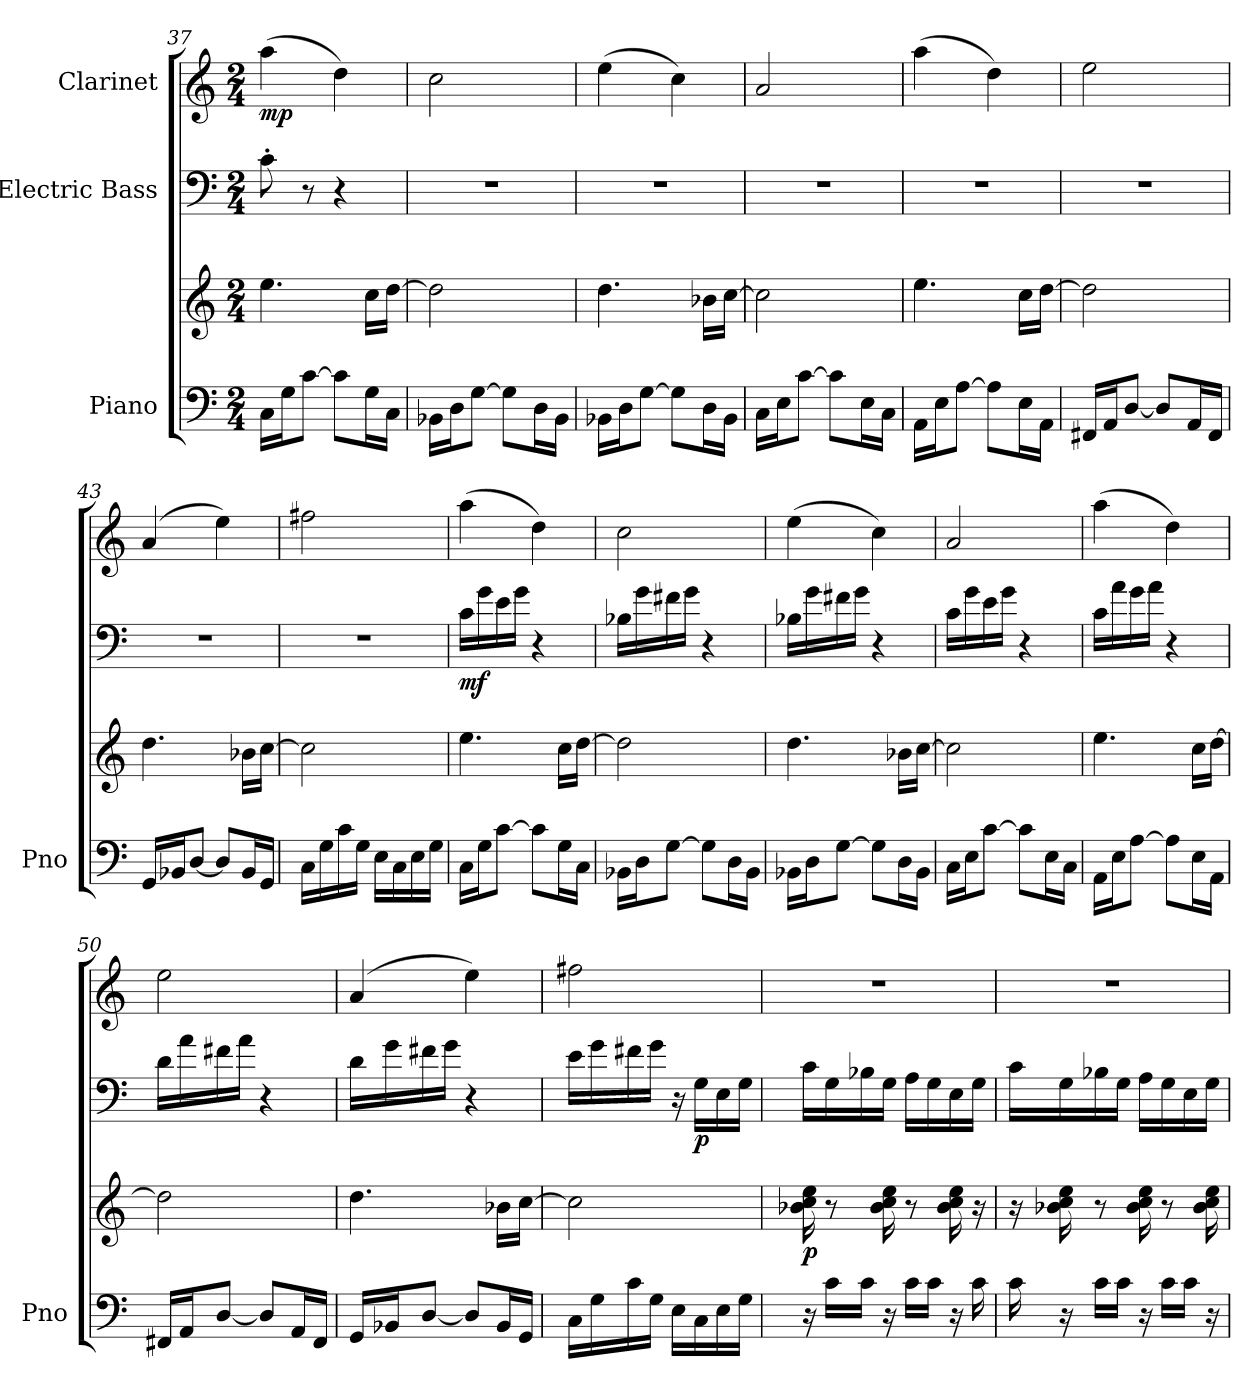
**kern	**kern	**dynam	**kern	**dynam	**kern	**dynam
*part3	*part3	*part3	*part2	*part2	*part1	*part1
*staff4	*staff3	*staff3/4	*staff2	*staff2	*staff1	*staff1
*I"Piano	*	*	*I"Electric Bass	*	*I"Clarinet	*
*I'Pno	*	*	*	*	*	*
*clefF4	*clefG2	*	*clefF4	*	*clefG2	*
*	*	*	*ITrd7c12	*	*ITrd1c2	*
*k[]	*k[]	*	*k[]	*	*k[b-e-]	*
*M2/4	*M2/4	*	*M2/4	*	*M2/4	*
=37	=37	=37	=37	=37	=37	=37
!	!	!	!	!	!	!LO:DY:b
16C\LL	4.ee\	.	8C'\	.	(4gg\	mp
16G\J	.	.	.	.	.	.
[8c\J	.	.	8r	.	.	.
8c\L]	.	.	4r	.	4cc\)	.
16G\L	16cc\LL	.	.	.	.	.
16C\JJ	[16dd\JJ	.	.	.	.	.
!!LO:LB:g=z
=38	=38	=38	=38	=38	=38	=38
16BB-X\LL	2dd\]	.	2r	.	2b-\	.
16D\J	.	.	.	.	.	.
[8G\J	.	.	.	.	.	.
8G\L]	.	.	.	.	.	.
16D\L	.	.	.	.	.	.
16BB-\JJ	.	.	.	.	.	.
=39	=39	=39	=39	=39	=39	=39
16BB-X\LL	4.dd\	.	2r	.	(4dd\	.
16D\J	.	.	.	.	.	.
[8G\J	.	.	.	.	.	.
8G\L]	.	.	.	.	4b-\)	.
16D\L	16b-X\LL	.	.	.	.	.
16BB-\JJ	[16cc\JJ	.	.	.	.	.
=40	=40	=40	=40	=40	=40	=40
16C\LL	2cc\]	.	2r	.	2g/	.
16E\J	.	.	.	.	.	.
[8c\J	.	.	.	.	.	.
8c\L]	.	.	.	.	.	.
16E\L	.	.	.	.	.	.
16C\JJ	.	.	.	.	.	.
=41	=41	=41	=41	=41	=41	=41
16AA\LL	4.ee\	.	2r	.	(4gg\	.
16E\J	.	.	.	.	.	.
[8A\J	.	.	.	.	.	.
8A\L]	.	.	.	.	4cc\)	.
16E\L	16cc\LL	.	.	.	.	.
16AA\JJ	[16dd\JJ	.	.	.	.	.
=42	=42	=42	=42	=42	=42	=42
16FF#X/LL	2dd\]	.	2r	.	2dd\	.
16AA/J	.	.	.	.	.	.
[8D/J	.	.	.	.	.	.
8D/L]	.	.	.	.	.	.
16AA/L	.	.	.	.	.	.
16FF#/JJ	.	.	.	.	.	.
=43	=43	=43	=43	=43	=43	=43
16GG/LL	4.dd\	.	2r	.	(4g/	.
16BB-X/J	.	.	.	.	.	.
[8D/J	.	.	.	.	.	.
8D/L]	.	.	.	.	4dd\)	.
16BB-/L	16b-X\LL	.	.	.	.	.
16GG/JJ	[16cc\JJ	.	.	.	.	.
!!LO:LB:g=z
=44	=44	=44	=44	=44	=44	=44
16C\LL	2cc\]	.	2r	.	2een\	.
16G\	.	.	.	.	.	.
16c\	.	.	.	.	.	.
16G\JJ	.	.	.	.	.	.
16E\LL	.	.	.	.	.	.
16C\	.	.	.	.	.	.
16E\	.	.	.	.	.	.
16G\JJ	.	.	.	.	.	.
=45	=45	=45	=45	=45	=45	=45
!	!	!	!	!LO:DY:b	!	!
16C\LL	4.ee\	.	16C\LL	mf	(4gg\	.
16G\J	.	.	16G\	.	.	.
[8c\J	.	.	16E\	.	.	.
.	.	.	16G\JJ	.	.	.
8c\L]	.	.	4r	.	4cc\)	.
16G\L	16cc\LL	.	.	.	.	.
16C\JJ	[16dd\JJ	.	.	.	.	.
=46	=46	=46	=46	=46	=46	=46
16BB-X\LL	2dd\]	.	16BB-X\LL	.	2b-\	.
16D\J	.	.	16G\	.	.	.
[8G\J	.	.	16F#X\	.	.	.
.	.	.	16G\JJ	.	.	.
8G\L]	.	.	4r	.	.	.
16D\L	.	.	.	.	.	.
16BB-\JJ	.	.	.	.	.	.
=47	=47	=47	=47	=47	=47	=47
16BB-X\LL	4.dd\	.	16BB-X\LL	.	(4dd\	.
16D\J	.	.	16G\	.	.	.
[8G\J	.	.	16F#X\	.	.	.
.	.	.	16G\JJ	.	.	.
8G\L]	.	.	4r	.	4b-\)	.
16D\L	16b-X\LL	.	.	.	.	.
16BB-\JJ	[16cc\JJ	.	.	.	.	.
!!LO:PB:g=z
=48	=48	=48	=48	=48	=48	=48
16C\LL	2cc\]	.	16C\LL	.	2g/	.
16E\J	.	.	16G\	.	.	.
[8c\J	.	.	16E\	.	.	.
.	.	.	16G\JJ	.	.	.
8c\L]	.	.	4r	.	.	.
16E\L	.	.	.	.	.	.
16C\JJ	.	.	.	.	.	.
=49	=49	=49	=49	=49	=49	=49
16AA\LL	4.ee\	.	16C\LL	.	(4gg\	.
16E\J	.	.	16A\	.	.	.
[8A\J	.	.	16G\	.	.	.
.	.	.	16A\JJ	.	.	.
8A\L]	.	.	4r	.	4cc\)	.
16E\L	16cc\LL	.	.	.	.	.
16AA\JJ	[16dd\JJ	.	.	.	.	.
=50	=50	=50	=50	=50	=50	=50
16FF#X/LL	2dd\]	.	16D\LL	.	2dd\	.
16AA/J	.	.	16A\	.	.	.
[8D/J	.	.	16F#X\	.	.	.
.	.	.	16A\JJ	.	.	.
8D/L]	.	.	4r	.	.	.
16AA/L	.	.	.	.	.	.
16FF#/JJ	.	.	.	.	.	.
=51	=51	=51	=51	=51	=51	=51
16GG/LL	4.dd\	.	16D\LL	.	(4g/	.
16BB-X/J	.	.	16G\	.	.	.
[8D/J	.	.	16F#X\	.	.	.
.	.	.	16G\JJ	.	.	.
8D/L]	.	.	4r	.	4dd\)	.
16BB-/L	16b-X\LL	.	.	.	.	.
16GG/JJ	[16cc\JJ	.	.	.	.	.
!!LO:LB:g=z
=52	=52	=52	=52	=52	=52	=52
16C\LL	2cc\]	.	16E\LL	.	2een\	.
16G\	.	.	16G\	.	.	.
16c\	.	.	16F#X\	.	.	.
16G\JJ	.	.	16G\JJ	.	.	.
16E\LL	.	.	16r	.	.	.
!	!	!	!	!LO:DY:b	!	!
16C\	.	.	16GG\LL	p	.	.
16E\	.	.	16EE\	.	.	.
16G\JJ	.	.	16GG\JJ	.	.	.
=53	=53	=53	=53	=53	=53	=53
!	!	!LO:DY:b	!	!	!	!
16r	16b-X\ 16cc\ 16ee\	p	16C\LL	.	2r	.
16c\LL	8r	.	16GG\	.	.	.
16c\JJ	.	.	16BB-X\	.	.	.
16r	16b-\ 16cc\ 16ee\	.	16GG\JJ	.	.	.
16c\LL	8r	.	16AA\LL	.	.	.
16c\JJ	.	.	16GG\	.	.	.
16r	16b-\ 16cc\ 16ee\	.	16EE\	.	.	.
16c\	16r	.	16GG\JJ	.	.	.
=54	=54	=54	=54	=54	=54	=54
16c\	16r	.	16C\LL	.	2r	.
16r	16b-X\ 16cc\ 16ee\	.	16GG\	.	.	.
16c\LL	8r	.	16BB-X\	.	.	.
16c\JJ	.	.	16GG\JJ	.	.	.
16r	16b-\ 16cc\ 16ee\	.	16AA\LL	.	.	.
16c\LL	8r	.	16GG\	.	.	.
16c\JJ	.	.	16EE\	.	.	.
16r	16b-\ 16cc\ 16ee\	.	16GG\JJ	.	.	.
=	=	=	=	=	=	=
*-	*-	*-	*-	*-	*-	*-
